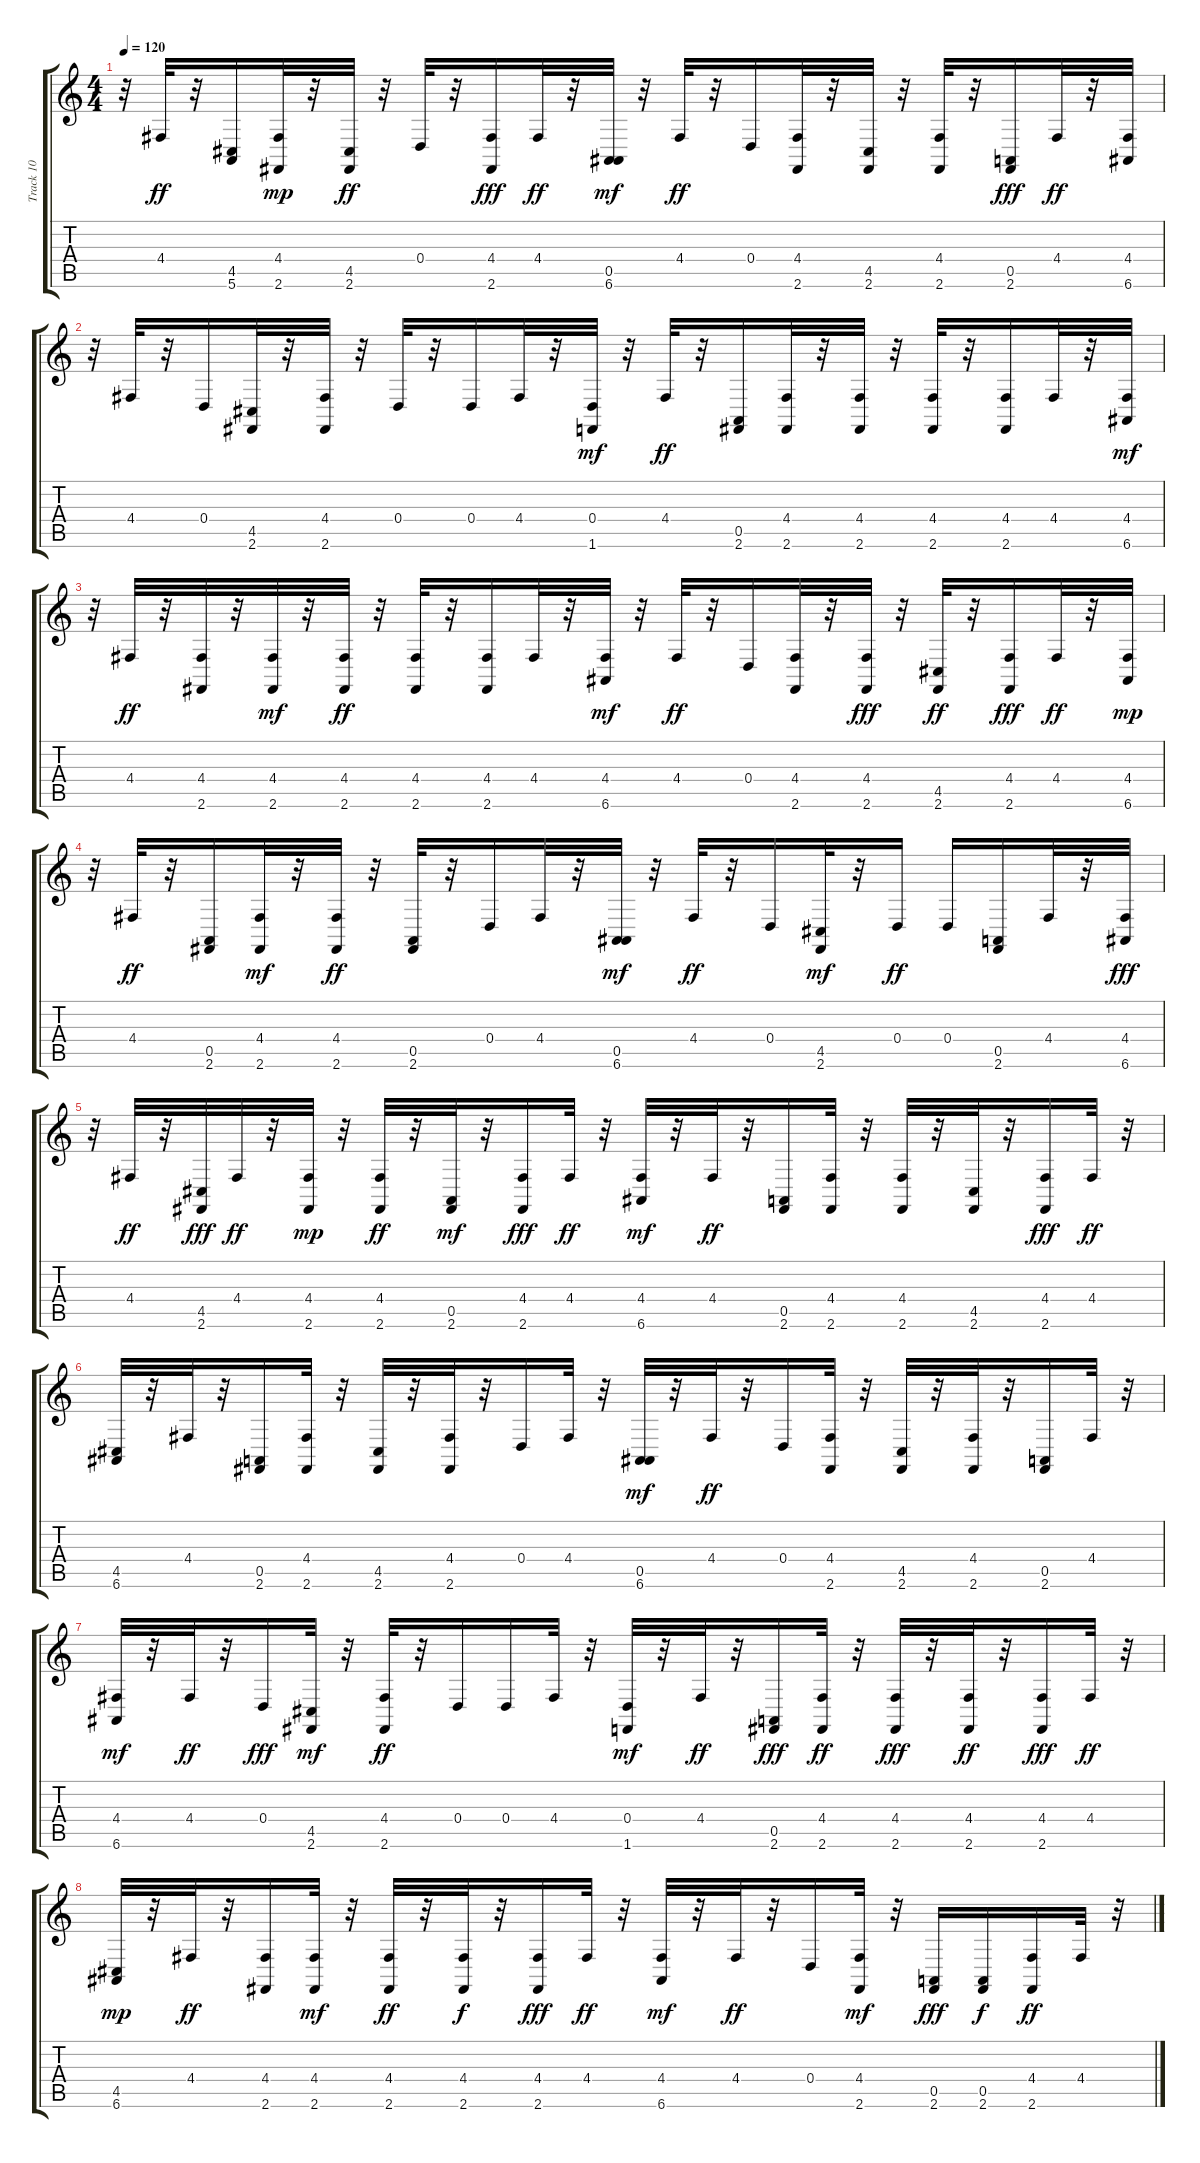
\track ("Track 10" "Track 10") {instrument drawbarorgan}
\staff {score tabs}
\tuning (E4 B3 G3 D3 A2 E2) {hide}
\ts (4 4)
\tempo 120
\clef g2
\ks c
r.32{dy fff} 4.4.32{dy ff} r.32 (4.5 5.6).16 (4.4 2.6).32{dy mp} r.32 (4.5 2.6).32{dy ff} r.32 0.4.32 r.32 (4.4 2.6).16{dy fff} 4.4.32{dy ff} r.32 (0.5 6.6).32{dy mf} r.32 4.4.32{dy ff} r.32 0.4.16 (4.4 2.6).32 r.32 (4.5 2.6).32 r.32 (4.4 2.6).32 r.32 (0.5 2.6).16{dy fff} 4.4.32{dy ff} r.32 (4.4 6.6).32 |
r.32 4.4.32 r.32 0.4.16 (4.5 2.6).32 r.32 (4.4 2.6).32 r.32 0.4.32 r.32 0.4.16 4.4.32 r.32 (0.4 1.6).32{dy mf} r.32 4.4.32{dy ff} r.32 (0.5 2.6).16 (4.4 2.6).32 r.32 (4.4 2.6).32 r.32 (4.4 2.6).32 r.32 (4.4 2.6).16 4.4.32 r.32 (4.4 6.6).32{dy mf} |
r.32 4.4.32{dy ff} r.32 (4.4 2.6).32 r.32 (4.4 2.6).32{dy mf} r.32 (4.4 2.6).32{dy ff} r.32 (4.4 2.6).32 r.32 (4.4 2.6).16 4.4.32 r.32 (4.4 6.6).32{dy mf} r.32 4.4.32{dy ff} r.32 0.4.16 (4.4 2.6).32 r.32 (4.4 2.6).32{dy fff} r.32 (4.5 2.6).32{dy ff} r.32 (4.4 2.6).16{dy fff} 4.4.32{dy ff} r.32 (4.4 6.6).32{dy mp} |
r.32 4.4.32{dy ff} r.32 (0.5 2.6).16 (4.4 2.6).32{dy mf} r.32 (4.4 2.6).32{dy ff} r.32 (0.5 2.6).32 r.32 0.4.16 4.4.32 r.32 (0.5 6.6).32{dy mf} r.32 4.4.32{dy ff} r.32 0.4.16 (4.5 2.6).32{dy mf} r.32 0.4.16{dy ff} 0.4.16 (0.5 2.6).16 4.4.32 r.32 (4.4 6.6).32{dy fff} |
r.32 4.4.32{dy ff} r.32 (4.5 2.6).32{dy fff} 4.4.32{dy ff} r.32 (4.4 2.6).32{dy mp} r.32 (4.4 2.6).32{dy ff} r.32 (0.5 2.6).32{dy mf} r.32 (4.4 2.6).16{dy fff} 4.4.32{dy ff} r.32 (4.4 6.6).32{dy mf} r.32 4.4.32{dy ff} r.32 (0.5 2.6).16 (4.4 2.6).32 r.32 (4.4 2.6).32 r.32 (4.5 2.6).32 r.32 (4.4 2.6).16{dy fff} 4.4.32{dy ff} r.32 |
(4.5 6.6).32 r.32 4.4.32 r.32 (0.5 2.6).16 (4.4 2.6).32 r.32 (4.5 2.6).32 r.32 (4.4 2.6).32 r.32 0.4.16 4.4.32 r.32 (0.5 6.6).32{dy mf} r.32 4.4.32{dy ff} r.32 0.4.16 (4.4 2.6).32 r.32 (4.5 2.6).32 r.32 (4.4 2.6).32 r.32 (0.5 2.6).16 4.4.32 r.32 |
(4.4 6.6).32{dy mf} r.32 4.4.32{dy ff} r.32 0.4.16{dy fff} (4.5 2.6).32{dy mf} r.32 (4.4 2.6).32{dy ff} r.32 0.4.16 0.4.16 4.4.32 r.32 (0.4 1.6).32{dy mf} r.32 4.4.32{dy ff} r.32 (0.5 2.6).16{dy fff} (4.4 2.6).32{dy ff} r.32 (4.4 2.6).32{dy fff} r.32 (4.4 2.6).32{dy ff} r.32 (4.4 2.6).16{dy fff} 4.4.32{dy ff} r.32 |
(4.5 6.6).32{dy mp} r.32 4.4.32{dy ff} r.32 (4.4 2.6).16 (4.4 2.6).32{dy mf} r.32 (4.4 2.6).32{dy ff} r.32 (4.4 2.6).32{dy f} r.32 (4.4 2.6).16{dy fff} 4.4.32{dy ff} r.32 (4.4 6.6).32{dy mf} r.32 4.4.32{dy ff} r.32 0.4.16 (4.4 2.6).32{dy mf} r.32 (0.5 2.6).16{dy fff} (0.5 2.6).16{dy f} (4.4 2.6).16{dy ff} 4.4.32 r.32
